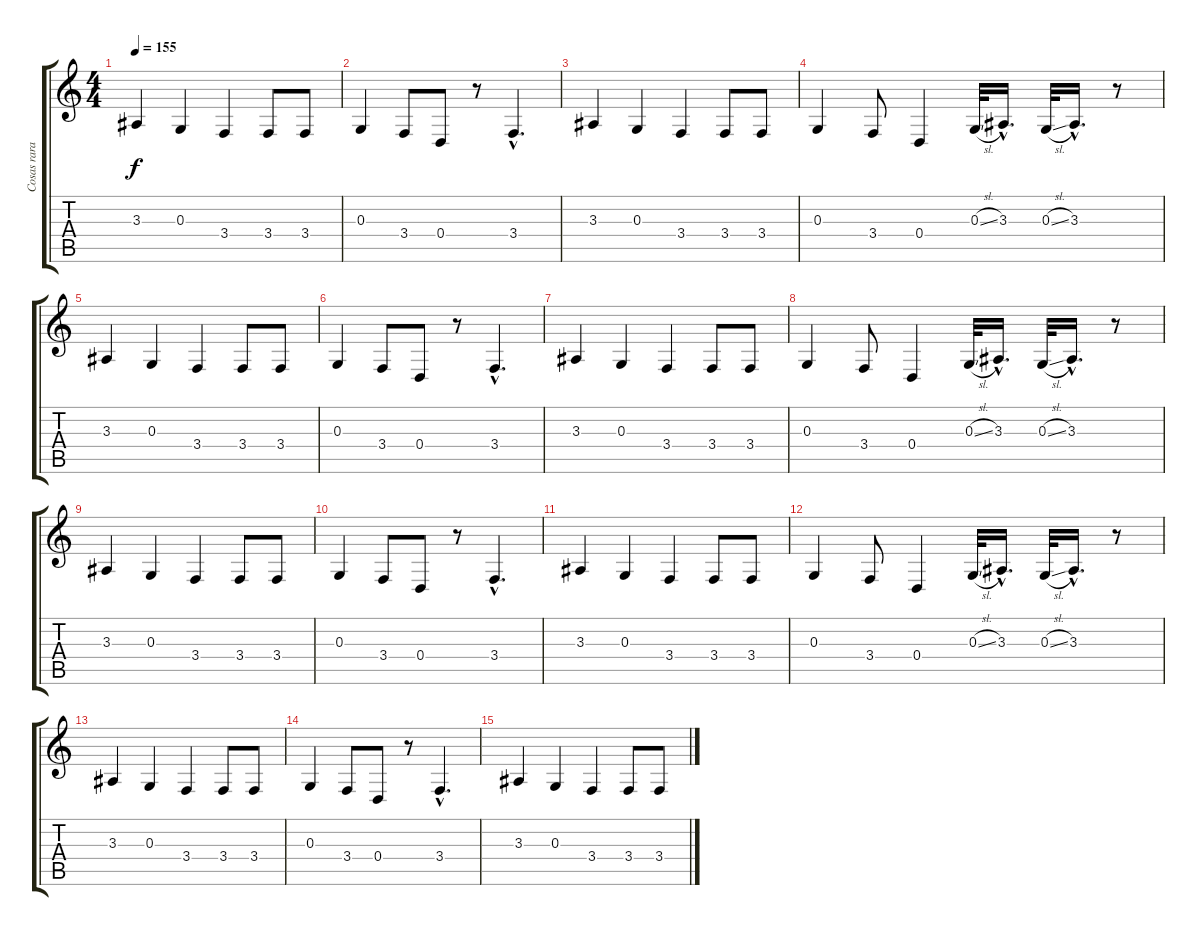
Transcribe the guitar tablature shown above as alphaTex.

\track ("Cosas raras 1" "Cosas rara") {instrument lead2sawtooth}
\staff {score tabs}
\tuning (E4 B3 G3 D3 A2 E2) {hide}
\ts (4 4)
\tempo 155
\clef g2
\ks c
3.3.4{dy f instrument lead2sawtooth} 0.3.4 3.4.4 3.4.8 3.4.8 |
0.3.4 3.4.8 0.4.8 r.8 3.4{hac}.4{d} |
3.3.4 0.3.4 3.4.4 3.4.8 3.4.8 |
0.3.4 3.4.8 0.4.4 0.3{sl}.32 3.3{hac}.16{d} 0.3{sl}.32 3.3{hac}.16{d} r.8 |
3.3.4 0.3.4 3.4.4 3.4.8 3.4.8 |
0.3.4 3.4.8 0.4.8 r.8 3.4{hac}.4{d} |
3.3.4 0.3.4 3.4.4 3.4.8 3.4.8 |
0.3.4 3.4.8 0.4.4 0.3{sl}.32 3.3{hac}.16{d} 0.3{sl}.32 3.3{hac}.16{d} r.8 |
3.3.4 0.3.4 3.4.4 3.4.8 3.4.8 |
0.3.4 3.4.8 0.4.8 r.8 3.4{hac}.4{d} |
3.3.4 0.3.4 3.4.4 3.4.8 3.4.8 |
0.3.4 3.4.8 0.4.4 0.3{sl}.32 3.3{hac}.16{d} 0.3{sl}.32 3.3{hac}.16{d} r.8 |
3.3.4 0.3.4 3.4.4 3.4.8 3.4.8 |
0.3.4 3.4.8 0.4.8 r.8 3.4{hac}.4{d} |
3.3.4 0.3.4 3.4.4 3.4.8 3.4.8
